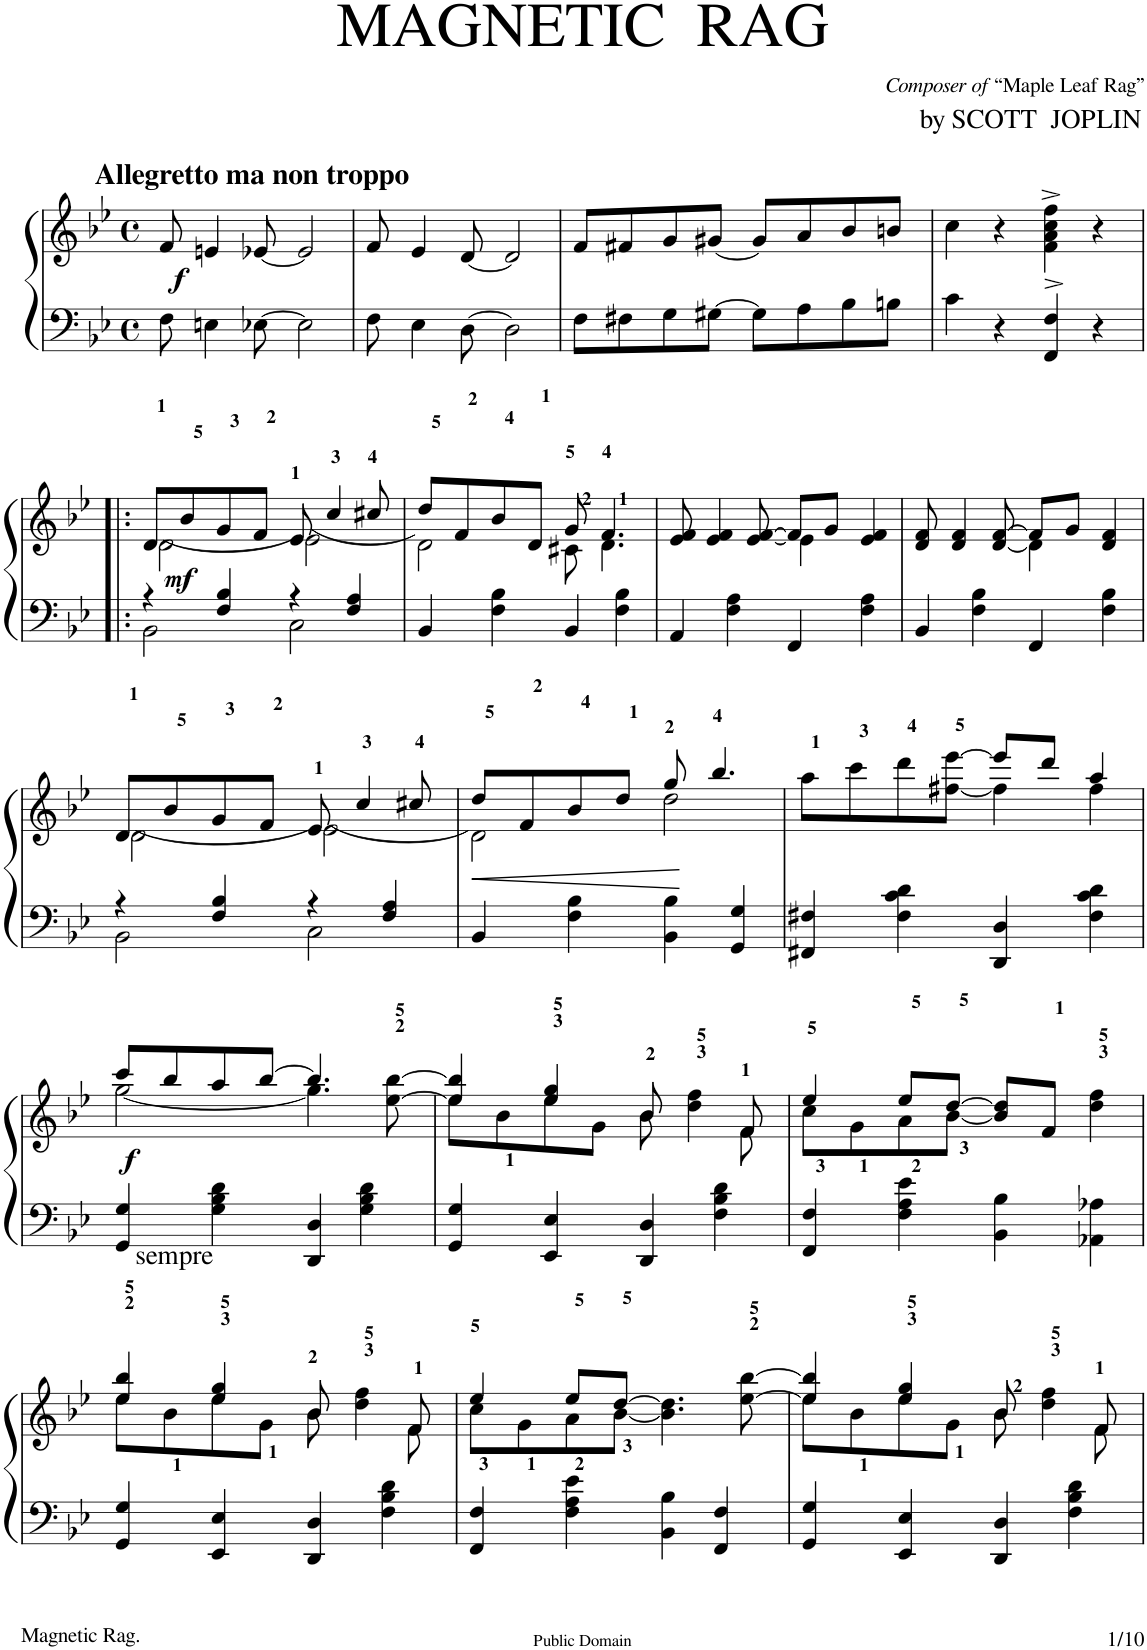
**kern	**kern	**dynam
*part1	*part1	*part1
*staff2	*staff1	*staff1/2
*I"Piano	*	*
*I'Pno.	*	*
*clefF4	*clefG2	*
*k[b-e-]	*k[b-e-]	*
*B-:	*B-:	*
*M4/4	*M4/4	*
*met(c)	*met(c)	*
=1	=1	=1
!	!LO:TX:a:B:t=Allegretto ma non troppo	!
!	!	!LO:DY:b
8F\	8f/	f
4En\	4en/	.
[8E-X\	[8e-X/	.
2E-\]	2e-/]	.
=2	=2	=2
8F\	8f/	.
4E-\	4e-/	.
[8D\	[8d/	.
2D\]	2d/]	.
=3	=3	=3
8F\L	8f/L	.
8F#X\	8f#X/	.
8G\	8g/	.
[8G#X\J	[8g#X/J	.
8G#\L]	8g#/L]	.
8A\	8a/	.
8B-\	8b-/	.
8Bn\J	8bn/J	.
=4	=4	=4
4c\	4cc\	.
4r	4r	.
4FF/^> 4F/^>	4f\^> 4a\^> 4cc\^> 4ff\^>	.
4r	4r	.
!!LO:LB:g=z
=5!|:	=5!|:	=5!|:
*^	*^	*
!	!	!	!	!LO:DY:b
4r	2BB-\	8d/L	(2d\	mf
.	.	8b-/	.	.
4F/ 4B-/	.	8g/	.	.
.	.	8f/J	.	.
4r	2C\	8e-/	(2e-\)	.
.	.	4cc/	.	.
4F/ 4A/	.	.	.	.
.	.	8cc#X/	.	.
*v	*v	*	*	*
=6	=6	=6	=6
4BB-/	8dd/L	2d\)	.
.	8f/	.	.
4F\ 4B-\	8b-/	.	.
.	8d/J	.	.
4BB-/	8g/	8c#X\	.
.	4.f/	4.d\	.
4F\ 4B-\	.	.	.
=7	=7	=7	=7
4AA/	8e-/ 8f/	2ryy	.
.	4e-/ 4f/	.	.
4F\ 4A\	.	.	.
.	[8e-/ [8f/	.	.
4FF/	8f/L]	4e-\]	.
.	8g/J	.	.
4F\ 4A\	4e-/ 4f/	4ryy	.
=8	=8	=8	=8
4BB-/	8d/ 8f/	2ryy	.
.	4d/ 4f/	.	.
4F\ 4B-\	.	.	.
.	[8d/ [8f/	.	.
4FF/	8f/L]	4d\]	.
.	8g/J	.	.
4F\ 4B-\	4d/ 4f/	4ryy	.
!!LO:LB:g=z	!!
=9	=9	=9	=9
*^	*	*	*
4r	2BB-\	8d/L	(2d\	.
.	.	8b-/	.	.
4F/ 4B-/	.	8g/	.	.
.	.	8f/J	.	.
4r	2C\	8e-/	(2e-\)	.
.	.	4cc/	.	.
4F/ 4A/	.	.	.	.
.	.	8cc#X/	.	.
*v	*v	*	*	*
=10	=10	=10	=10
!	!	!	!LO:HP:b
4BB-/	8dd/L	2d\)	<
.	8f/	.	.
4F\ 4B-\	8b-/	.	.
.	8dd/J	.	.
4BB-\ 4B-\	8gg/	2dd\	.
.	4.bb-/	.	.
4GG/ 4G/	.	.	.
*	*v	*v	*
.	.	[
=11	=11	=11
*	*^	*
4FF#X/ 4F#X/	8aa\L	2ryy	.
.	8ccc\	.	.
4F#\ 4c\ 4d\	8ddd\	.	.
.	[8ff#X\ [8eee-\J	.	.
4DD/ 4D/	8eee-/L]	4ff#\]	.
.	8ddd/J	.	.
4F#\ 4c\ 4d\	4aa/	4ff#\	.
!!LO:LB:g=z	!!
=12	=12	=12	=12
!LO:TX:b:t=sempre	!	!	!
!	!	!	!LO:DY:b
4GG/ 4G/	8ccc/L	[2gg\	f
.	8bb-/	.	.
4G\ 4B-\ 4d\	8aa/	.	.
.	[8bb-/J	.	.
4DD/ 4D/	4.bb-/]	4.gg\]	.
4G\ 4B-\ 4d\	.	.	.
.	[8ee-\ [8bb-\	8ryy	.
=13	=13	=13	=13
4GG/ 4G/	4ee-/] 4bb-/]	8ee-\L	.
.	.	8b-\	.
4EE-/ 4E-/	4ee-/ 4gg/	8ee-\	.
.	.	8g\J	.
4DD/ 4D/	8b-/	8b-\	.
.	4dd\ 4ff\	8ryy	.
4F\ 4B-\ 4d\	.	8ryy	.
.	8f/	8f\	.
=14	=14	=14	=14
4FF/ 4F/	4ee-/	8cc\L	.
.	.	8g\	.
4F\ 4A\ 4e-\	8ee-/L	8a\	.
.	[8dd/J	[8b-\J	.
4BB-\ 4B-\	8b-/] 8dd/]L	2ryy	.
.	8f/J	.	.
4AA-X\ 4A-X\	4dd\ 4ff\	.	.
!!LO:LB:g=z	!!
=15	=15	=15	=15
4GG/ 4G/	4ee-/ 4bb-/	8ee-\L	.
.	.	8b-\	.
4EE-/ 4E-/	4ee-/ 4gg/	8ee-\	.
.	.	8g\J	.
4DD/ 4D/	8b-/	8b-\	.
.	4dd\ 4ff\	8ryy	.
4F\ 4B-\ 4d\	.	8ryy	.
.	8f/	8f\	.
=16	=16	=16	=16
4FF/ 4F/	4ee-/	8cc\L	.
.	.	8g\	.
4F\ 4A\ 4e-\	8ee-/L	8a\	.
.	[8dd/J	[8b-\J	.
4BB-\ 4B-\	4.b-\] 4.dd\]	2ryy	.
4FF/ 4F/	.	.	.
.	[8ee-\ [8bb-\	.	.
=17	=17	=17	=17
4GG/ 4G/	4ee-/] 4bb-/]	8ee-\L	.
.	.	8b-\	.
4EE-/ 4E-/	4ee-/ 4gg/	8ee-\	.
.	.	8g\J	.
4DD/ 4D/	8b-\	8b-/	.
.	4dd\ 4ff\	4ryy	.
4F\ 4B-\ 4d\	.	.	.
.	8f/	8f\	.
*	*v	*v	*
=	=	=
*-	*-	*-
